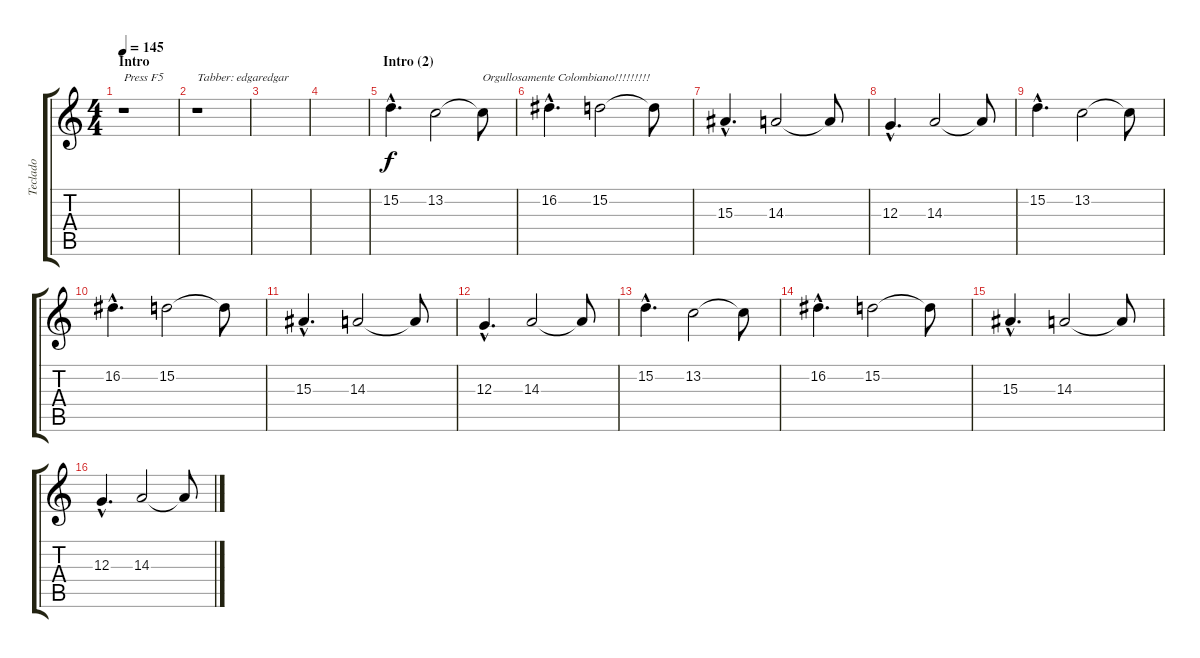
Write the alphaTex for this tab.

\track ("Teclado" "Teclado") {instrument vibraphone}
\staff {score tabs}
\tuning (E4 B3 G3 D3 A2 E2) {hide}
\ts (4 4)
\section ("" "Intro")
\tempo 145
\clef g2
\ks c
r.1{txt "Press F5" dy f instrument vibraphone} |
r.1{txt "Tabber: edgaredgar"} |
|
|
\section ("" "Intro (2)")
15.2{hac}.4{d} 13.2.2 13.2{t}.8{txt "Orgullosamente Colombiano!!!!!!!!!"} |
16.2{hac}.4{d} 15.2.2 15.2{t}.8 |
15.3{hac}.4{d} 14.3.2 14.3{t}.8 |
12.3{hac}.4{d} 14.3.2 14.3{t}.8 |
15.2{hac}.4{d} 13.2.2 13.2{t}.8 |
16.2{hac}.4{d} 15.2.2 15.2{t}.8 |
15.3{hac}.4{d} 14.3.2 14.3{t}.8 |
12.3{hac}.4{d} 14.3.2 14.3{t}.8 |
15.2{hac}.4{d} 13.2.2 13.2{t}.8 |
16.2{hac}.4{d} 15.2.2 15.2{t}.8 |
15.3{hac}.4{d} 14.3.2 14.3{t}.8 |
12.3{hac}.4{d} 14.3.2 14.3{t}.8
